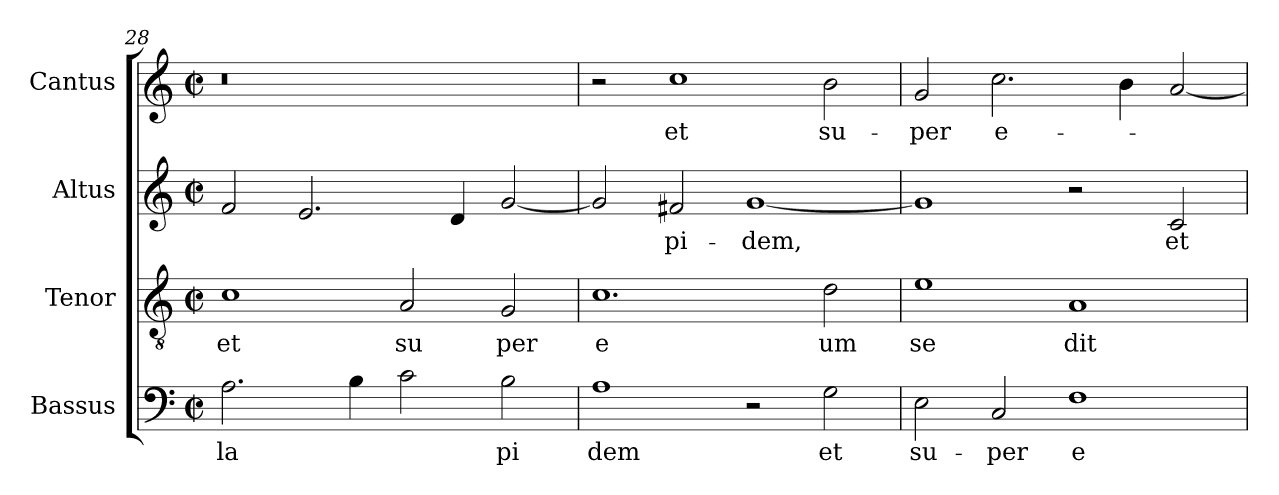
**kern	**text	**kern	**text	**kern	**text	**kern	**text
*part4	*part4	*part3	*part3	*part2	*part2	*part1	*part1
*staff4	*staff4	*staff3	*staff3	*staff2	*staff2	*staff1	*staff1
*I"Bassus	*	*I"Tenor	*	*I"Altus	*	*I"Cantus	*
*clefF4	*	*clefGv2	*	*clefG2	*	*clefG2	*
*M2/2	*	*M2/2	*	*M2/2	*	*M2/2	*
*met(c|)	*	*met(c|)	*	*met(c|)	*	*met(c|)	*
=28	=28	=28	=28	=28	=28	=28	=28
!	!LO:LY:b:cj	!	!LO:LY:b:cj	!	!	!	!
2.A\	la	1c	et	2f/	.	0r	.
.	.	.	.	2.e/	.	.	.
4B\	.	.	.	.	.	.	.
!	!	!	!LO:LY:b:cj	!	!	!	!
2c\	.	2A/	su	.	.	.	.
.	.	.	.	4d/	.	.	.
!	!LO:LY:b:cj	!	!LO:LY:b:cj	!	!	!	!
2B\	pi	2G/	per	[<2g/	.	.	.
=29	=29	=29	=29	=29	=29	=29	=29
!	!LO:LY:b:cj	!	!LO:LY:b:cj	!	!	!	!
1A	dem	1.c	e	2g/]	.	2r	.
!	!	!	!	!	!LO:LY:b:cj	!	!LO:LY:b:cj
.	.	.	.	2f#/	-pi-	1cc	et
!	!	!	!	!	!LO:LY:b	!	!
2r	.	.	.	[>1g	-dem,	.	.
!	!LO:LY:b:cj	!	!LO:LY:b:cj	!	!	!	!LO:LY:b:cj
2G\	et	2d\	um	.	.	2b\	su-
!!LO:LB:g=z
=30	=30	=30	=30	=30	=30	=30	=30
!	!LO:LY:b:cj	!	!LO:LY:b:cj	!	!	!	!LO:LY:b:cj
2E\	su-	1e	se	1g]	.	2g/	-per
!	!LO:LY:b:cj	!	!	!	!	!	!LO:LY:b:cj
2C/	-per	.	.	.	.	2.cc\	e-
!	!LO:LY:b:cj	!	!LO:LY:b:cj	!	!	!	!
1F	e-	1A	dit	2r	.	.	.
.	.	.	.	.	.	4b\	.
!	!	!	!	!	!LO:LY:b:cj	!	!
.	.	.	.	2c/	et	[<2a/	.
=	=	=	=	=	=	=	=
*-	*-	*-	*-	*-	*-	*-	*-
